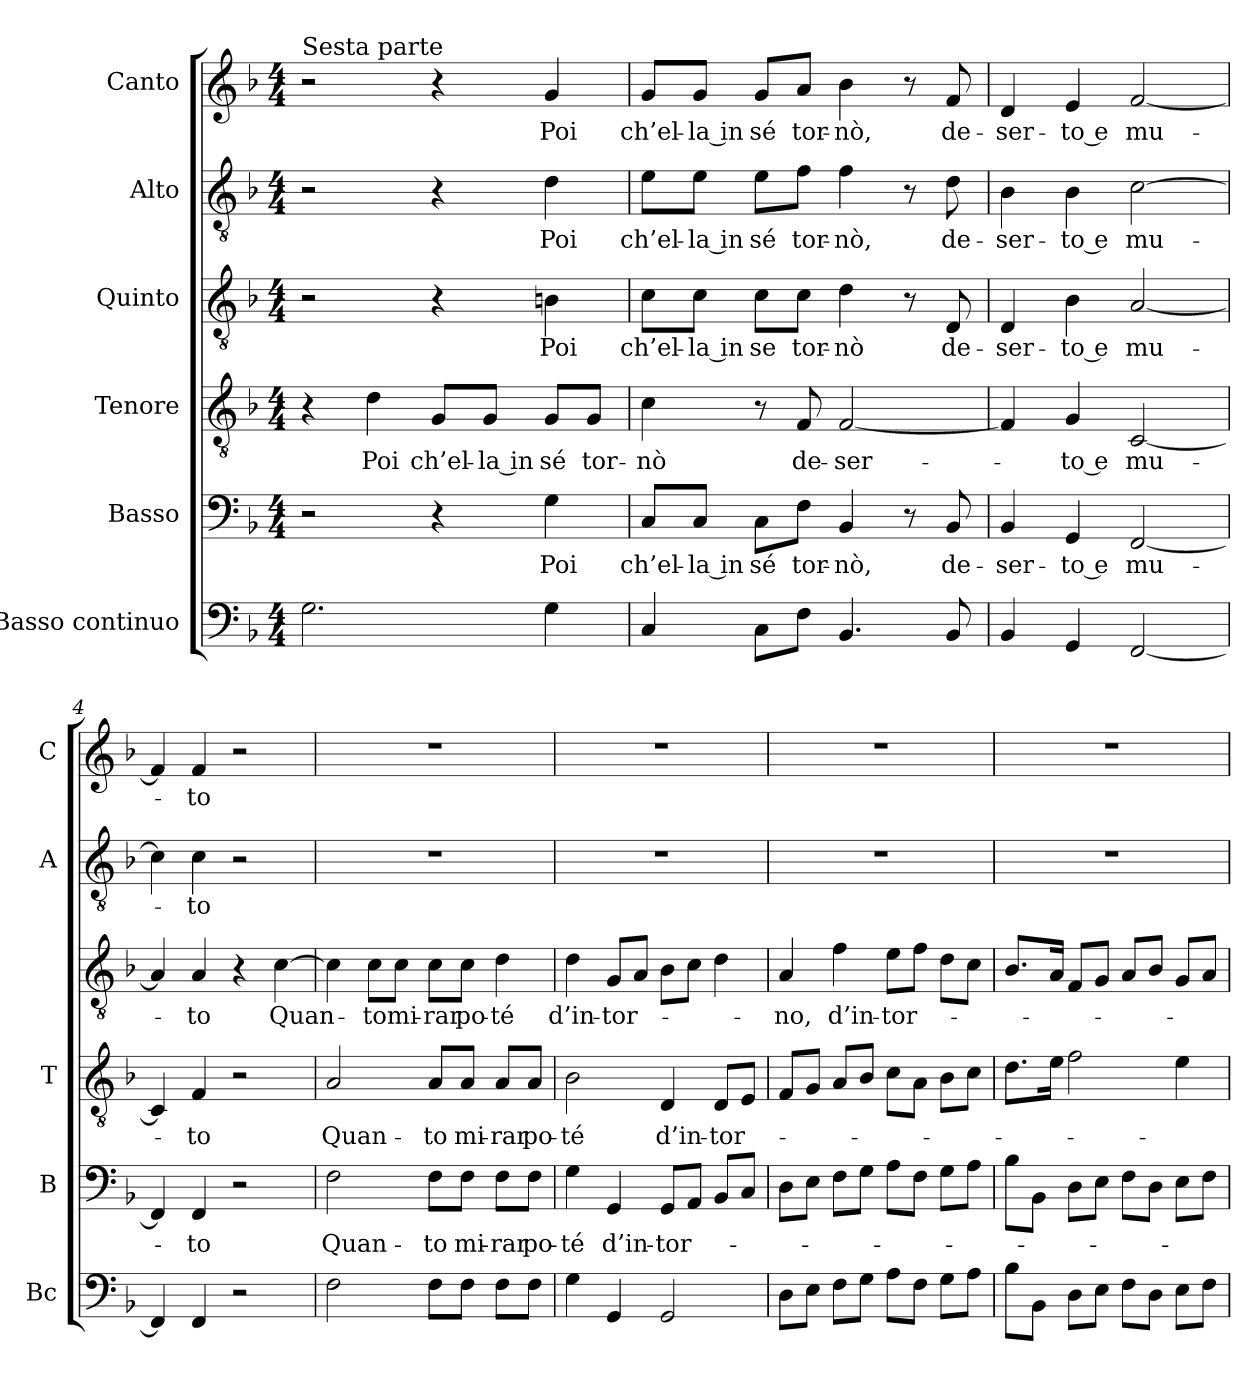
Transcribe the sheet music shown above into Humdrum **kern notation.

**kern	**kern	**text	**kern	**text	**kern	**text	**kern	**text	**kern	**text
*part6	*part5	*part5	*part4	*part4	*part3	*part3	*part2	*part2	*part1	*part1
*staff6	*staff5	*staff5	*staff4	*staff4	*staff3	*staff3	*staff2	*staff2	*staff1	*staff1
*I"Basso continuo	*I"Basso	*	*I"Tenore	*	*I"Quinto	*	*I"Alto	*	*I"Canto	*
*I'Bc	*I'B	*	*I'T	*	*	*	*I'A	*	*I'C	*
*clefF4	*clefF4	*	*clefGv2	*	*clefGv2	*	*clefGv2	*	*clefG2	*
*k[b-]	*k[b-]	*	*k[b-]	*	*k[b-]	*	*k[b-]	*	*k[b-]	*
*F:	*F:	*	*F:	*	*F:	*	*F:	*	*F:	*
*M4/4	*M4/4	*	*M4/4	*	*M4/4	*	*M4/4	*	*M4/4	*
=1	=1	=1	=1	=1	=1	=1	=1	=1	=1	=1
!	!	!	!	!	!	!	!	!	!LO:TX:a:t=Sesta parte	!
2.G	2r	.	4r	.	2r	.	2r	.	2r	.
.	.	.	4d	Poi	.	.	.	.	.	.
.	4r	.	8G/L	ch’el-	4r	.	4r	.	4r	.
.	.	.	8G/J	-la in	.	.	.	.	.	.
4G	4G	Poi	8G/L	sé	4Bn	Poi	4d	Poi	4g	Poi
.	.	.	8G/J	tor-	.	.	.	.	.	.
=2	=2	=2	=2	=2	=2	=2	=2	=2	=2	=2
4C	8C/L	ch’el-	4c	-nò	8c\L	ch’el-	8e\L	ch’el-	8g/L	ch’el-
.	8C/J	-la in	.	.	8c\J	-la in	8e\J	-la in	8g/J	-la in
8C\L	8C\L	sé	8r	.	8c\L	se	8e\L	sé	8g/L	sé
8F\J	8F\J	tor-	8F	de-	8c\J	tor-	8f\J	tor-	8a/J	tor-
4.BB-	4BB-	-nò,	[2F	-ser-	4d	-nò	4f	-nò,	4b-	-nò,
.	8r	.	.	.	8r	.	8r	.	8r	.
8BB-	8BB-	de-	.	.	8D	de-	8d	de-	8f	de-
=3	=3	=3	=3	=3	=3	=3	=3	=3	=3	=3
4BB-	4BB-	-ser-	4F]	.	4D	-ser-	4B-	-ser-	4d	-ser-
4GG	4GG	-to e	4G	-to e	4B-	-to e	4B-	-to e	4e	-to e
[2FF	[2FF	mu-	[2C	mu-	[2A	mu-	[2c	mu-	[2f	mu-
=4	=4	=4	=4	=4	=4	=4	=4	=4	=4	=4
4FF]	4FF]	.	4C]	.	4A]	.	4c]	.	4f]	.
4FF	4FF	-to	4F	-to	4A	-to	4c	-to	4f	-to
2r	2r	.	2r	.	4r	.	2r	.	2r	.
.	.	.	.	.	[4c	Quan-	.	.	.	.
=5	=5	=5	=5	=5	=5	=5	=5	=5	=5	=5
2F	2F	Quan-	2A	Quan-	4c]	.	1r	.	1r	.
.	.	.	.	.	8c\L	-to	.	.	.	.
.	.	.	.	.	8c\J	mi-	.	.	.	.
8F\L	8F\L	-to	8A/L	-to	8c\L	-rar	.	.	.	.
8F\J	8F\J	mi-	8A/J	mi-	8c\J	po-	.	.	.	.
8F\L	8F\L	-rar	8A/L	-rar	4d	-té	.	.	.	.
8F\J	8F\J	po-	8A/J	po-	.	.	.	.	.	.
=6	=6	=6	=6	=6	=6	=6	=6	=6	=6	=6
4G	4G	-té	2B-	-té	4d	d’in-	1r	.	1r	.
4GG	4GG	d’in-	.	.	8G/L	-tor-	.	.	.	.
.	.	.	.	.	8A/J	.	.	.	.	.
2GG	8GG/L	-tor-	4D	d’in-	8B-\L	.	.	.	.	.
.	8AA/J	.	.	.	8c\J	.	.	.	.	.
.	8BB-/L	.	8D/L	-tor-	4d	.	.	.	.	.
.	8C/J	.	8E/J	.	.	.	.	.	.	.
=7	=7	=7	=7	=7	=7	=7	=7	=7	=7	=7
8D\L	8D\L	.	8F/L	.	4A	-no,	1r	.	1r	.
8E\J	8E\J	.	8G/J	.	.	.	.	.	.	.
8F\L	8F\L	.	8A/L	.	4f	d’in-	.	.	.	.
8G\J	8G\J	.	8B-/J	.	.	.	.	.	.	.
8A\L	8A\L	.	8c\L	.	8e\L	-tor-	.	.	.	.
8F\J	8F\J	.	8A\J	.	8f\J	.	.	.	.	.
8G\L	8G\L	.	8B-\L	.	8d\L	.	.	.	.	.
8A\J	8A\J	.	8c\J	.	8c\J	.	.	.	.	.
=8	=8	=8	=8	=8	=8	=8	=8	=8	=8	=8
8B-\L	8B-\L	.	8.d\L	.	8.B-/L	.	1r	.	1r	.
8BB-\J	8BB-\J	.	.	.	.	.	.	.	.	.
.	.	.	16e\Jk	.	16A/Jk	.	.	.	.	.
8D\L	8D\L	.	2f	.	8F/L	.	.	.	.	.
8E\J	8E\J	.	.	.	8G/J	.	.	.	.	.
8F\L	8F\L	.	.	.	8A/L	.	.	.	.	.
8D\J	8D\J	.	.	.	8B-/J	.	.	.	.	.
8E\L	8E\L	.	4e	.	8G/L	.	.	.	.	.
8F\J	8F\J	.	.	.	8A/J	.	.	.	.	.
=	=	=	=	=	=	=	=	=	=	=
*-	*-	*-	*-	*-	*-	*-	*-	*-	*-	*-
